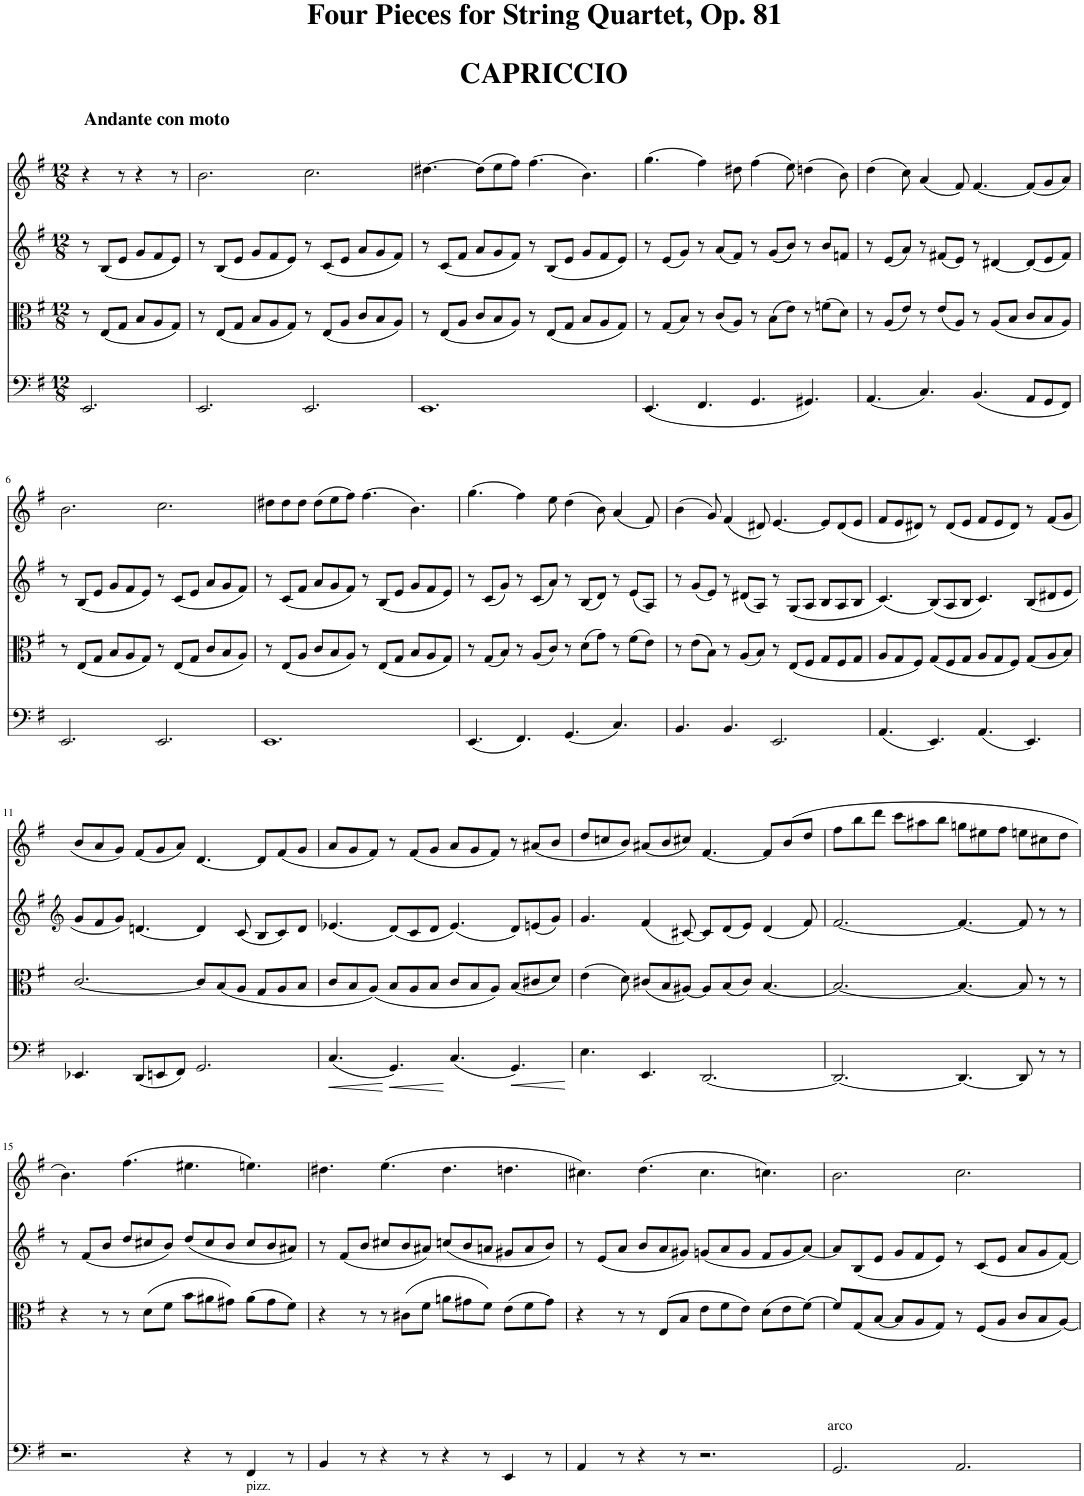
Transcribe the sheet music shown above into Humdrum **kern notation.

**kern	**dynam	**kern	**text	**kern	**kern
*part4	*part4	*part3	*part3	*part2	*part1
*staff4	*staff4	*staff3	*staff3	*staff2	*staff1
*I"Piano	*	*I"Piano	*	*I"Piano	*I"Piano
*I'Pno	*	*I'Pno	*	*I'Pno	*I'Pno
*clefF4	*	*clefC3	*	*clefG2	*clefG2
*k[f#]	*	*k[f#]	*	*k[f#]	*k[f#]
*M12/8	*	*M12/8	*	*M12/8	*M12/8
=1	=1	=1	=1	=1	=1
!	!	!	!	!	!LO:TX:a:B:t=Andante con moto
2.EE/	.	8r	.	8r	4r
.	.	(8E/L	.	(8B/L	.
.	.	8G/J	.	8e/J	8r
.	.	8B/L	.	8g/L	4r
.	.	8A/	.	8f#/	.
.	.	8G/J)	.	8e/J)	8r
=2	=2	=2	=2	=2	=2
2.EE/	.	8r	.	8r	2.b\
.	.	(8E/L	.	(8B/L	.
.	.	8G/J	.	8e/J	.
.	.	8B/L	.	8g/L	.
.	.	8A/	.	8f#/	.
.	.	8G/J)	.	8e/J)	.
2.EE/	.	8r	.	8r	2.cc\
.	.	(8E/L	.	(8c/L	.
.	.	8A/J	.	8e/J	.
.	.	8c/L	.	8a/L	.
.	.	8B/	.	8g/	.
.	.	8A/J)	.	8f#/J)	.
=3	=3	=3	=3	=3	=3
1.EE	.	8r	.	8r	[4.dd#X\
.	.	(8E/L	.	(8c/L	.
.	.	8A/J	.	8f#/J	.
.	.	8c/L	.	8a/L	(8dd#\L]
.	.	8B/	.	8g/	8ee\
.	.	8A/J)	.	8f#/J)	8ff#\J)
.	.	8r	.	8r	(4.ff#\
.	.	(8E/L	.	(8B/L	.
.	.	8G/J	.	8e/J	.
.	.	8B/L	.	8g/L	4.b\)
.	.	8A/	.	8f#/	.
.	.	8G/J)	.	8e/J)	.
=4	=4	=4	=4	=4	=4
(4.EE/	.	8r	.	8r	(4.gg\
.	.	(8G/L	.	(8e/L	.
.	.	8B/J)	.	8g/J)	.
4.FF#/	.	8r	.	8r	4ff#\)
.	.	(8c/L	.	(8a/L	.
.	.	8A/J)	.	8f#/J)	8dd#X\
4.GG/	.	8r	.	8r	(4ff#\
.	.	(8B\L	.	((8g/L	.
.	.	8e\J)	.	8b/J))	8ee\)
4.GG#X/)	.	8r	.	8r	(4ddn\
.	.	(8fn\L	.	8b/L	.
.	.	8d\J)	.	8fn/J	8b\)
=5	=5	=5	=5	=5	=5
(4.AA/	.	8r	.	8r	(4dd\
.	.	(8A/L	.	(8e/L	.
.	.	8e/J)	.	8a/J)	8cc\)
4.C/)	.	8r	.	8r	(4a/
.	.	(8e/L	.	(8f#X/L	.
.	.	8A/J)	.	8e/J)	8f#/)
(4.BB/	.	8r	.	8r	[4.f#/
.	.	(8A/L	.	[4d#X/	.
.	.	8B/J	.	.	.
8AA/L	.	8c/L	.	(8d#/L]	(8f#/L]
8GG/	.	8B/	.	8e/	8g/
8FF#/J)	.	8A/J)	.	8f#/J)	8a/J)
!!LO:LB:g=z
=6	=6	=6	=6	=6	=6
2.EE/	.	8r	.	8r	2.b\
.	.	(8E/L	.	(8B/L	.
.	.	8G/J	.	8e/J	.
.	.	8B/L	.	8g/L	.
.	.	8A/	.	8f#/	.
.	.	8G/J)	.	8e/J)	.
2.EE/	.	8r	.	8r	2.cc\
.	.	(8E/L	.	(8c/L	.
.	.	8G/J	.	8e/J	.
.	.	8c/L	.	8a/L	.
.	.	8B/	.	8g/	.
.	.	8A/J)	.	8f#/J)	.
=7	=7	=7	=7	=7	=7
1.EE	.	8r	.	8r	8dd#X\L
.	.	(8E/L	.	(8c/L	8dd#\
.	.	8A/J	.	8f#/J	8dd#\J
.	.	8c/L	.	8a/L	(8dd#\L
.	.	8B/	.	8g/	8ee\
.	.	8A/J)	.	8f#/J)	8ff#\J)
.	.	8r	.	8r	(4.ff#\
.	.	(8E/L	.	(8B/L	.
.	.	8G/J	.	8e/J	.
.	.	8B/L	.	8g/L	4.b\)
.	.	8A/	.	8f#/	.
.	.	8G/J)	.	8e/J)	.
=8	=8	=8	=8	=8	=8
(4.EE/	.	8r	.	8r	(4.gg\
.	.	(8G/L	.	(8c/L	.
.	.	8B/J)	.	8g/J)	.
4.FF#/)	.	8r	.	8r	4ff#\)
.	.	(8A/L	.	(8c/L	.
.	.	8c/J)	.	8a/J)	8ee\
(4.GG/	.	8r	.	8r	(4dd\
.	.	(8d\L	.	(8B/L	.
.	.	8g\J)	.	8d/J)	8b\)
4.C/)	.	8r	.	8r	(4a/
.	.	(8f#\L	.	(8e/L	.
.	.	8e\J)	.	8A/J)	8f#/)
=9	=9	=9	=9	=9	=9
4.BB/	.	8r	.	8r	(4b\
.	.	(8e\L	.	(8g/L	.
.	.	8B\J)	.	8e/J)	8g/)
4.BB/	.	8r	.	8r	(4f#/
.	.	(8A/L	.	(8d#X/L	.
.	.	8B/J)	.	8A/J)	8d#X/)
2.EE/	.	8r	.	8r	[4.e/
.	.	(8E/L	.	(8G/L	.
.	.	8F#/J	.	8A/J	.
.	.	8G/L	.	8B/L	8e/L]
.	.	8F#/	.	8A/	(8d#/
.	.	8G/J	.	8B/J	8e/J
=10	=10	=10	=10	=10	=10
(4.AA/	.	8A/L	.	(4.c/)	8f#/L
.	.	8G/	.	.	8e/
.	.	8F#/J)	.	.	8d#X/J)
4.EE/)	.	(8G/L	.	(8B/L)	8r
.	.	8F#/	.	8A/	(8d#/L
.	.	8G/J	.	8B/J	8e/J
(4.AA/	.	8A/L	.	4.c/)	8f#/L
.	.	8G/	.	.	8e/
.	.	8F#/J)	.	.	8d#/J)
4.EE/)	.	(8G/L	.	(8B/L	8r
.	.	8A/	.	8d#X/	(8f#/L
.	.	8B/J)	.	8e/J	8g/J
!!LO:LB:g=z
=11	=11	=11	=11	=11	=11
*	*	*	*	*clefG2	*
4.EE-X/	.	[2.c/	.	8g/L	8b/L
.	.	.	.	8f#/	8a/
.	.	.	.	8g/J)	8g/J)
(8DD/L	.	.	.	[4.dn/	(8f#/L
8EEn/	.	.	.	.	8g/
8FF#/J)	.	.	.	.	8a/J)
2.GG/	.	8c/L]	.	4d/]	[4.d/
.	.	(8B/	.	.	.
.	.	8A/J	.	(8c/	.
.	.	8G/L	.	8B/L	8d/L]
.	.	8A/	.	8c/)	(8f#/
.	.	8B/J	.	8d/J	8g/J
=12	=12	=12	=12	=12	=12
!	!LO:HP:b	!	!	!	!
(4.C/	<	8c/L	.	(4.e-X/	8a/L
.	.	8B/	.	.	8g/
.	.	(8A/J)	.	.	8f#/J)
!	!LO:HP:n=1:b	!	!	!	!
4.GG/)	[ <	8B/L	.	(8d/L)	8r
.	.	8A/	.	8c/	(8f#/L
.	.	8B/J	.	8d/J	8g/J
(4.C/	[	8c/L	.	(4.e-/)	8a/L
.	.	8B/	.	.	8g/
.	.	8A/J)	.	.	8f#/J)
!	!LO:HP:b	!	!	!	!
4.GG/)	<	(8B/L	.	8d/L)	8r
.	.	8c#X/	.	(8en/	(8a#X/L
.	.	8d/J)	.	8g/J)	8b/J
.	[	.	.	.	.
=13	=13	=13	=13	=13	=13
4.E\	.	(4e\	.	4.g/	8dd/L
.	.	.	.	.	8ccn/
.	.	8d\)	.	.	8b/J)
4.EE/	.	(8c#X/L	.	(4f#/	(8a#X/L
.	.	8B/	.	.	8b/
.	.	[8A#X/J)	.	[8c#X/)	8cc#X/J)
[2.DD/	.	8A#/L]	.	8c#/L]	[4.f#/
.	.	(8B/	.	(8d/	.
.	.	8c#/J)	.	8e/J)	.
.	.	[4.B/	.	(4d/	8f#/L]
.	.	.	.	.	(8b/
.	.	.	.	8f#/)	8dd/J
=14	=14	=14	=14	=14	=14
2.DD/_	.	2.B/_	.	[2.f#/	8ff#\L
.	.	.	.	.	8bb\
.	.	.	.	.	8ddd\J
.	.	.	.	.	8ccc\L
.	.	.	.	.	8aa#X\
.	.	.	.	.	8bb\J
4.DD/_	.	4.B/_	.	4.f#/_	8ggn\L
.	.	.	.	.	8ee#X\
.	.	.	.	.	8ff#\J
8DD/]	.	8B/]	.	8f#/]	8een\L
8r	.	8r	.	8r	8cc#X\
8r	.	8r	.	8r	8dd\J
!!LO:LB:g=z
=15	=15	=15	=15	=15	=15
2.r	.	4r	.	8r	4.b\)
.	.	.	.	(8f#/L	.
.	.	8r	.	8b/J	.
.	.	8r	.	8dd/L	(4.ff#\
.	.	(8d\L	.	8cc#X/	.
.	.	8f#\J	.	8b/J)	.
4r	.	8b\L	.	(8dd/L	4.ee#X\
.	.	8a#X\	.	8cc#/	.
8r	.	8g#X\J)	.	8b/J	.
!LO:TX:b:t=pizz.	!	!	!	!	!
4FF#/	.	(8a#\L	.	8cc#/L	4.een\)
.	.	8g#\	.	8b/	.
8r	.	8f#\J)	.	8a#X/J)	.
=16	=16	=16	=16	=16	=16
4BB/	.	4r	.	8r	4.dd#X\
.	.	.	.	(8f#/L	.
8r	.	8r	.	8b/J	.
4r	.	8r	.	8cc#X/L	(4.ee\
.	.	(8c#X\L	.	8b/	.
8r	.	8f#\J	.	8a#X/J)	.
4r	.	8an\L	.	(8ccn/L	4.dd#\
.	.	8g#X\	.	8b/	.
8r	.	8f#\J)	.	8an/J	.
4EE/	.	(8e\L	.	8g#X/L	4.ddn\
.	.	8f#\	.	8a/	.
8r	.	8g#\J)	.	8b/J)	.
=17	=17	=17	=17	=17	=17
4AA/	.	4r	.	8r	4.cc#X\)
.	.	.	.	(8e/L	.
8r	.	8r	.	8a/J	.
4r	.	8r	.	8b/L	(4.dd\
.	.	(8E/L	.	8a/	.
8r	.	8B/J	.	8g#X/J)	.
2.r	.	8e\L	.	(8gn/L	4.cc#\
.	.	8f#\	.	8a/	.
.	.	8e\J)	.	8g/J	.
.	.	(8d\L	.	8f#/L	4.ccn\)
.	.	8e\	.	8g/	.
.	.	[8f#\J)	.	[8a/J)	.
=18	=18	=18	=18	=18	=18
!	!	!	!LO:LY:b	!	!
2.GG/	.	8f#/L]	arco	8a/L]	2.b\
.	.	(8G/	.	(8B/	.
.	.	[8B/J	.	8e/J	.
.	.	8B/L]	.	8g/L	.
.	.	8A/	.	8f#/	.
.	.	8G/J)	.	8e/J)	.
2.AA/	.	8r	.	8r	2.cc\
.	.	(8F#/L	.	(8c/L	.
.	.	8A/J	.	8e/J	.
.	.	8c/L	.	8a/L	.
.	.	8B/	.	8g/	.
.	.	[8A/J)	.	[8f#/J)	.
=	=	=	=	=	=
*-	*-	*-	*-	*-	*-
